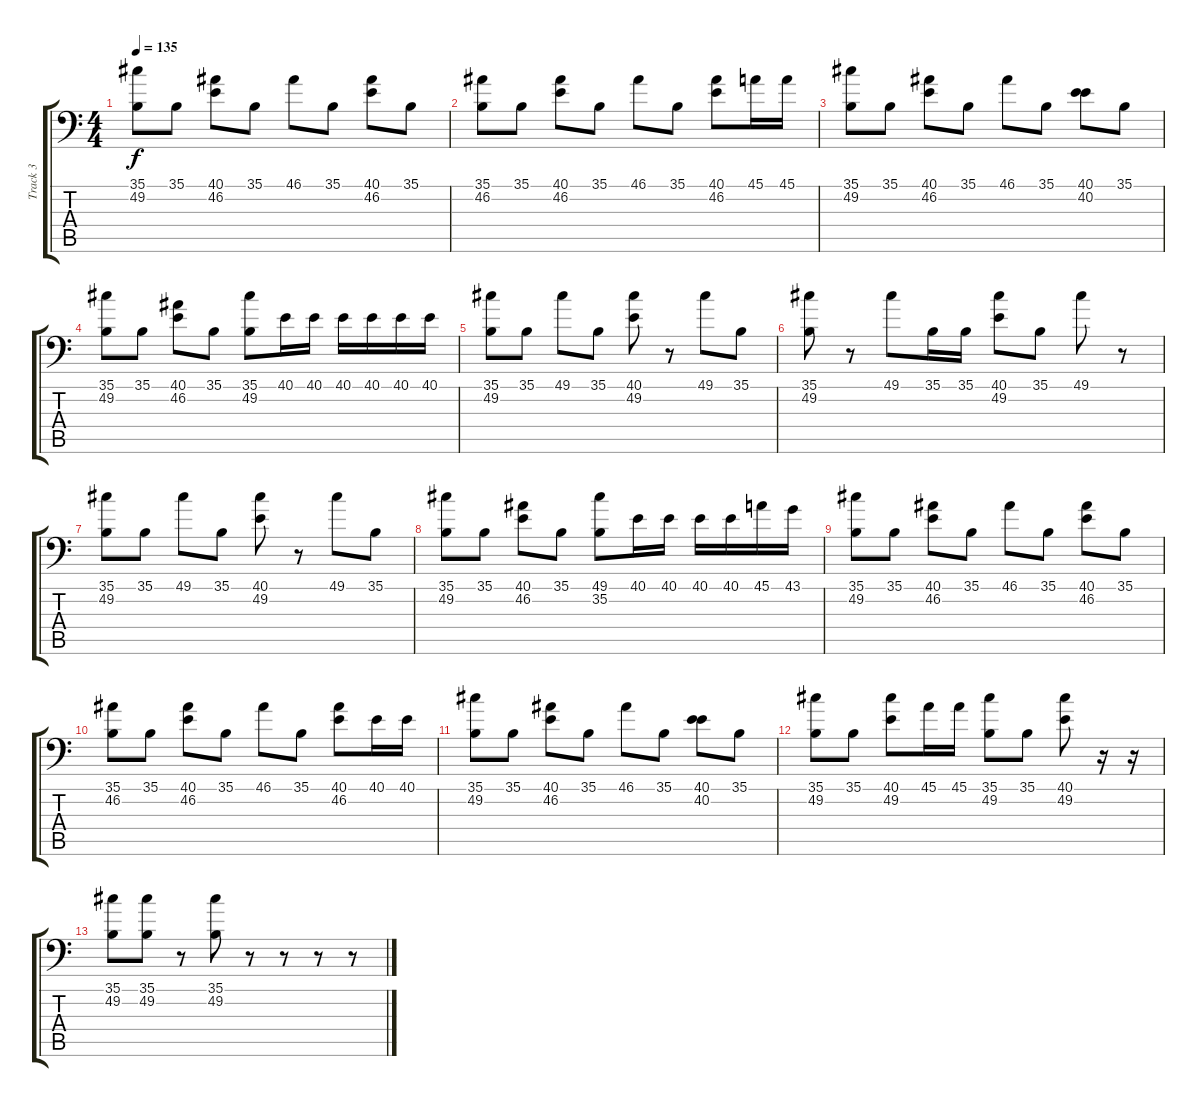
\track ("Track 3" "Track 3") {instrument acousticgrandpiano}
\staff {score tabs}
\tuning (C-1 C-1 C-1 C-1 C-1 C-1) {hide}
\ts (4 4)
\tempo 135
\clef f4
\ks c
(35.1 49.2).8{dy f} 35.1.8 (40.1 46.2).8 35.1.8 46.1.8 35.1.8 (40.1 46.2).8 35.1.8 |
(35.1 46.2).8 35.1.8 (40.1 46.2).8 35.1.8 46.1.8 35.1.8 (40.1 46.2).8 45.1.16 45.1.16 |
(35.1 49.2).8 35.1.8 (40.1 46.2).8 35.1.8 46.1.8 35.1.8 (40.1 40.2).8 35.1.8 |
(35.1 49.2).8 35.1.8 (40.1 46.2).8 35.1.8 (35.1 49.2).8 40.1.16 40.1.16 40.1.16 40.1.16 40.1.16 40.1.16 |
(35.1 49.2).8 35.1.8 49.1.8 35.1.8 (40.1 49.2).8 r.8 49.1.8 35.1.8 |
(35.1 49.2).8 r.8 49.1.8 35.1.16 35.1.16 (40.1 49.2).8 35.1.8 49.1.8 r.8 |
(35.1 49.2).8 35.1.8 49.1.8 35.1.8 (40.1 49.2).8 r.8 49.1.8 35.1.8 |
(35.1 49.2).8 35.1.8 (40.1 46.2).8 35.1.8 (49.1 35.2).8 40.1.16 40.1.16 40.1.16 40.1.16 45.1.16 43.1.16 |
(35.1 49.2).8 35.1.8 (40.1 46.2).8 35.1.8 46.1.8 35.1.8 (40.1 46.2).8 35.1.8 |
(35.1 46.2).8 35.1.8 (40.1 46.2).8 35.1.8 46.1.8 35.1.8 (40.1 46.2).8 40.1.16 40.1.16 |
(35.1 49.2).8 35.1.8 (40.1 46.2).8 35.1.8 46.1.8 35.1.8 (40.1 40.2).8 35.1.8 |
(35.1 49.2).8 35.1.8 (40.1 49.2).8 45.1.16 45.1.16 (35.1 49.2).8 35.1.8 (40.1 49.2).8 r.16 r.16 |
(35.1 49.2).8 (35.1 49.2).8 r.8 (35.1 49.2).8 r.8 r.8 r.8 r.8
